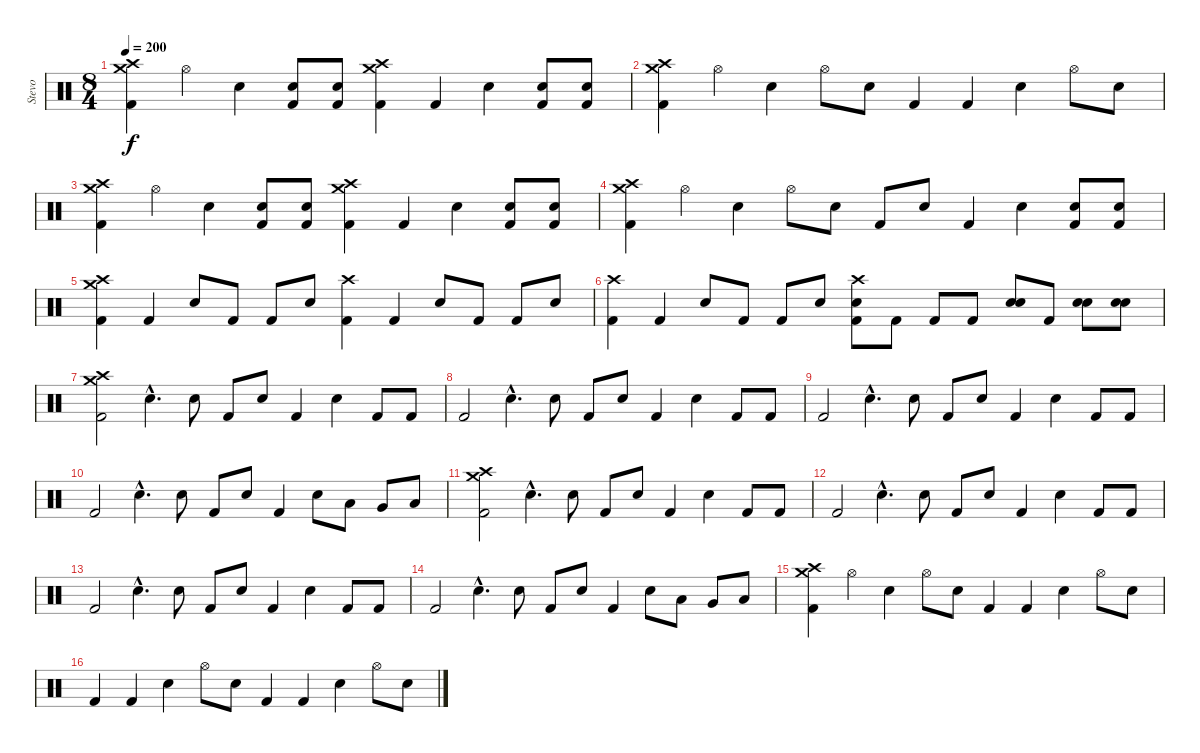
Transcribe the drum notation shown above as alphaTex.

\track ("Stevo " "Stevo ") {instrument percussion}
\staff {score}
\articulation defaults
\ts (8 4)
\tempo 200
\clef neutral
\ks c
("Crash high (hit)" "Kick (hit) 2" "Crash medium (hit)").4{dy f} "Hi-Hat (open)".4 "Electric Snare (hit)".4 ("Electric Snare (hit)" "Kick (hit) 2").8 ("Electric Snare (hit)" "Kick (hit) 2").8 ("Crash high (hit)" "Kick (hit) 2" "Crash medium (hit)").4 "Kick (hit) 2".4 "Electric Snare (hit)".4 ("Electric Snare (hit)" "Kick (hit) 2").8 ("Electric Snare (hit)" "Kick (hit) 2").8 |
("Crash high (hit)" "Kick (hit) 2" "Crash medium (hit)").4 "Hi-Hat (open)".4 "Electric Snare (hit)".4 "Hi-Hat (open)".8 "Electric Snare (hit)".8 "Kick (hit) 2".4 "Kick (hit) 2".4 "Electric Snare (hit)".4 "Hi-Hat (open)".8 "Electric Snare (hit)".8 |
("Crash high (hit)" "Kick (hit) 2" "Crash medium (hit)").4 "Hi-Hat (open)".4 "Electric Snare (hit)".4 ("Electric Snare (hit)" "Kick (hit) 2").8 ("Electric Snare (hit)" "Kick (hit) 2").8 ("Crash high (hit)" "Kick (hit) 2" "Crash medium (hit)").4 "Kick (hit) 2".4 "Electric Snare (hit)".4 ("Electric Snare (hit)" "Kick (hit) 2").8 ("Electric Snare (hit)" "Kick (hit) 2").8 |
("Crash high (hit)" "Kick (hit) 2" "Crash medium (hit)").4 "Hi-Hat (open)".4 "Electric Snare (hit)".4 "Hi-Hat (open)".8 "Electric Snare (hit)".8 "Kick (hit) 2".8 "Electric Snare (hit)".8 "Kick (hit) 2".4 "Electric Snare (hit)".4 ("Electric Snare (hit)" "Kick (hit) 2").8 ("Electric Snare (hit)" "Kick (hit) 2").8 |
("Crash high (hit)" "Kick (hit) 2" "Crash medium (hit)").4 "Kick (hit) 2".4 "Electric Snare (hit)".8 "Kick (hit) 2".8 "Kick (hit) 2".8 "Electric Snare (hit)".8 ("Crash high (hit)" "Kick (hit) 2").4 "Kick (hit) 2".4 "Electric Snare (hit)".8 "Kick (hit) 2".8 "Kick (hit) 2".8 "Electric Snare (hit)".8 |
("Crash high (hit)" "Kick (hit) 2").4 "Kick (hit) 2".4 "Electric Snare (hit)".8 "Kick (hit) 2".8 "Kick (hit) 2".8 "Electric Snare (hit)".8 ("Crash high (hit)" "Kick (hit) 2" "Electric Snare (hit)").8 "Kick (hit) 2".8 "Kick (hit) 2".8 "Kick (hit) 2".8 ("Electric Snare (hit)" "Snare (hit) 2").8 "Kick (hit) 2".8 ("Electric Snare (hit)" "Snare (hit) 2").8 ("Electric Snare (hit)" "Snare (hit) 2").8 |
("Crash high (hit)" "Kick (hit) 2" "Crash medium (hit)").2 "Electric Snare (hit)"{hac}.4{d} "Electric Snare (hit)".8 "Kick (hit) 2".8 "Electric Snare (hit)".8 "Kick (hit) 2".4 "Electric Snare (hit)".4 "Kick (hit) 2".8 "Kick (hit) 2".8 |
"Kick (hit) 2".2 "Electric Snare (hit)"{hac}.4{d} "Electric Snare (hit)".8 "Kick (hit) 2".8 "Electric Snare (hit)".8 "Kick (hit) 2".4 "Electric Snare (hit)".4 "Kick (hit) 2".8 "Kick (hit) 2".8 |
"Kick (hit) 2".2 "Electric Snare (hit)"{hac}.4{d} "Electric Snare (hit)".8 "Kick (hit) 2".8 "Electric Snare (hit)".8 "Kick (hit) 2".4 "Electric Snare (hit)".4 "Kick (hit) 2".8 "Kick (hit) 2".8 |
"Kick (hit) 2".2 "Electric Snare (hit)"{hac}.4{d} "Electric Snare (hit)".8 "Kick (hit) 2".8 "Electric Snare (hit)".8 "Kick (hit) 2".4 "Electric Snare (hit)".8 "Low Tom (hit)".8 "Very Low Tom (hit)".8 "Low Floor Tom (hit)".8 |
("Crash high (hit)" "Kick (hit) 2" "Crash medium (hit)").2 "Electric Snare (hit)"{hac}.4{d} "Electric Snare (hit)".8 "Kick (hit) 2".8 "Electric Snare (hit)".8 "Kick (hit) 2".4 "Electric Snare (hit)".4 "Kick (hit) 2".8 "Kick (hit) 2".8 |
"Kick (hit) 2".2 "Electric Snare (hit)"{hac}.4{d} "Electric Snare (hit)".8 "Kick (hit) 2".8 "Electric Snare (hit)".8 "Kick (hit) 2".4 "Electric Snare (hit)".4 "Kick (hit) 2".8 "Kick (hit) 2".8 |
"Kick (hit) 2".2 "Electric Snare (hit)"{hac}.4{d} "Electric Snare (hit)".8 "Kick (hit) 2".8 "Electric Snare (hit)".8 "Kick (hit) 2".4 "Electric Snare (hit)".4 "Kick (hit) 2".8 "Kick (hit) 2".8 |
"Kick (hit) 2".2 "Electric Snare (hit)"{hac}.4{d} "Electric Snare (hit)".8 "Kick (hit) 2".8 "Electric Snare (hit)".8 "Kick (hit) 2".4 "Electric Snare (hit)".8 "Low Tom (hit)".8 "Very Low Tom (hit)".8 "Low Floor Tom (hit)".8 |
("Crash high (hit)" "Kick (hit) 2" "Crash medium (hit)").4 "Hi-Hat (open)".4 "Electric Snare (hit)".4 "Hi-Hat (open)".8 "Electric Snare (hit)".8 "Kick (hit) 2".4 "Kick (hit) 2".4 "Electric Snare (hit)".4 "Hi-Hat (open)".8 "Electric Snare (hit)".8 |
"Kick (hit) 2".4 "Kick (hit) 2".4 "Electric Snare (hit)".4 "Hi-Hat (open)".8 "Electric Snare (hit)".8 "Kick (hit) 2".4 "Kick (hit) 2".4 "Electric Snare (hit)".4 "Hi-Hat (open)".8 "Electric Snare (hit)".8
